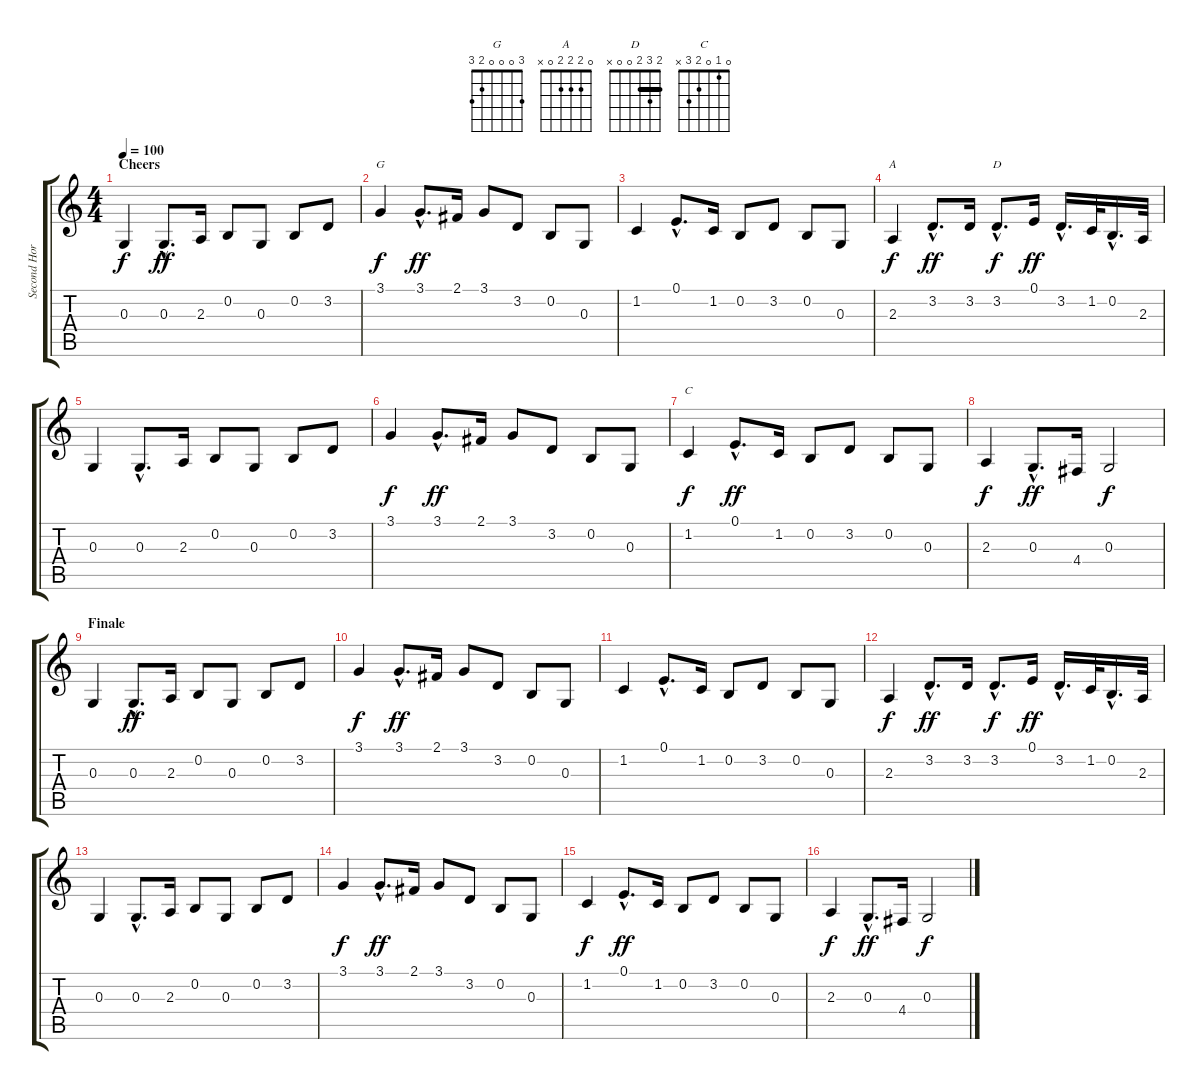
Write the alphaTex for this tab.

\track ("Second Horn" "Second Hor") {instrument tenorsax}
\staff {score tabs}
\tuning (E4 B3 G3 D3 A2 E2) {hide}
\chord ("G" 3 0 0 0 2 3)
\chord ("A" 0 2 2 2 0 x)
\chord ("D" 2 3 2 0 0 x) {barre 2}
\chord ("C" 0 1 0 2 3 x)
\ts (4 4)
\section ("" "Cheers")
\tempo 100
\clef g2
\ks c
0.3.4{dy f} 0.3{hac}.8{d dy ff} 2.3.16 0.2.8 0.3.8 0.2.8 3.2.8 |
3.1.4{ch "G" dy f} 3.1{hac}.8{d dy ff} 2.1.16 3.1.8 3.2.8 0.2.8 0.3.8 |
1.2.4 0.1{hac}.8{d} 1.2.16 0.2.8 3.2.8 0.2.8 0.3.8 |
2.3.4{ch "A" dy f} 3.2{hac}.8{d dy ff} 3.2.16 3.2{hac}.8{d ch "D" dy f} 0.1.16{dy ff} 3.2{hac}.16{d} 1.2.32 0.2{hac}.16{d} 2.3.32 |
0.3.4 0.3{hac}.8{d} 2.3.16 0.2.8 0.3.8 0.2.8 3.2.8 |
3.1.4{dy f} 3.1{hac}.8{d dy ff} 2.1.16 3.1.8 3.2.8 0.2.8 0.3.8 |
1.2.4{ch "C" dy f} 0.1{hac}.8{d dy ff} 1.2.16 0.2.8 3.2.8 0.2.8 0.3.8 |
2.3.4{dy f} 0.3{hac}.8{d dy ff} 4.4.16 0.3.2{dy f} |
\section ("" "Finale")
0.3.4 0.3{hac}.8{d dy ff} 2.3.16 0.2.8 0.3.8 0.2.8 3.2.8 |
3.1.4{dy f} 3.1{hac}.8{d dy ff} 2.1.16 3.1.8 3.2.8 0.2.8 0.3.8 |
1.2.4 0.1{hac}.8{d} 1.2.16 0.2.8 3.2.8 0.2.8 0.3.8 |
2.3.4{dy f} 3.2{hac}.8{d dy ff} 3.2.16 3.2{hac}.8{d dy f} 0.1.16{dy ff} 3.2{hac}.16{d} 1.2.32 0.2{hac}.16{d} 2.3.32 |
0.3.4 0.3{hac}.8{d} 2.3.16 0.2.8 0.3.8 0.2.8 3.2.8 |
3.1.4{dy f} 3.1{hac}.8{d dy ff} 2.1.16 3.1.8 3.2.8 0.2.8 0.3.8 |
1.2.4{dy f} 0.1{hac}.8{d dy ff} 1.2.16 0.2.8 3.2.8 0.2.8 0.3.8 |
2.3.4{dy f} 0.3{hac}.8{d dy ff} 4.4.16 0.3.2{dy f}
